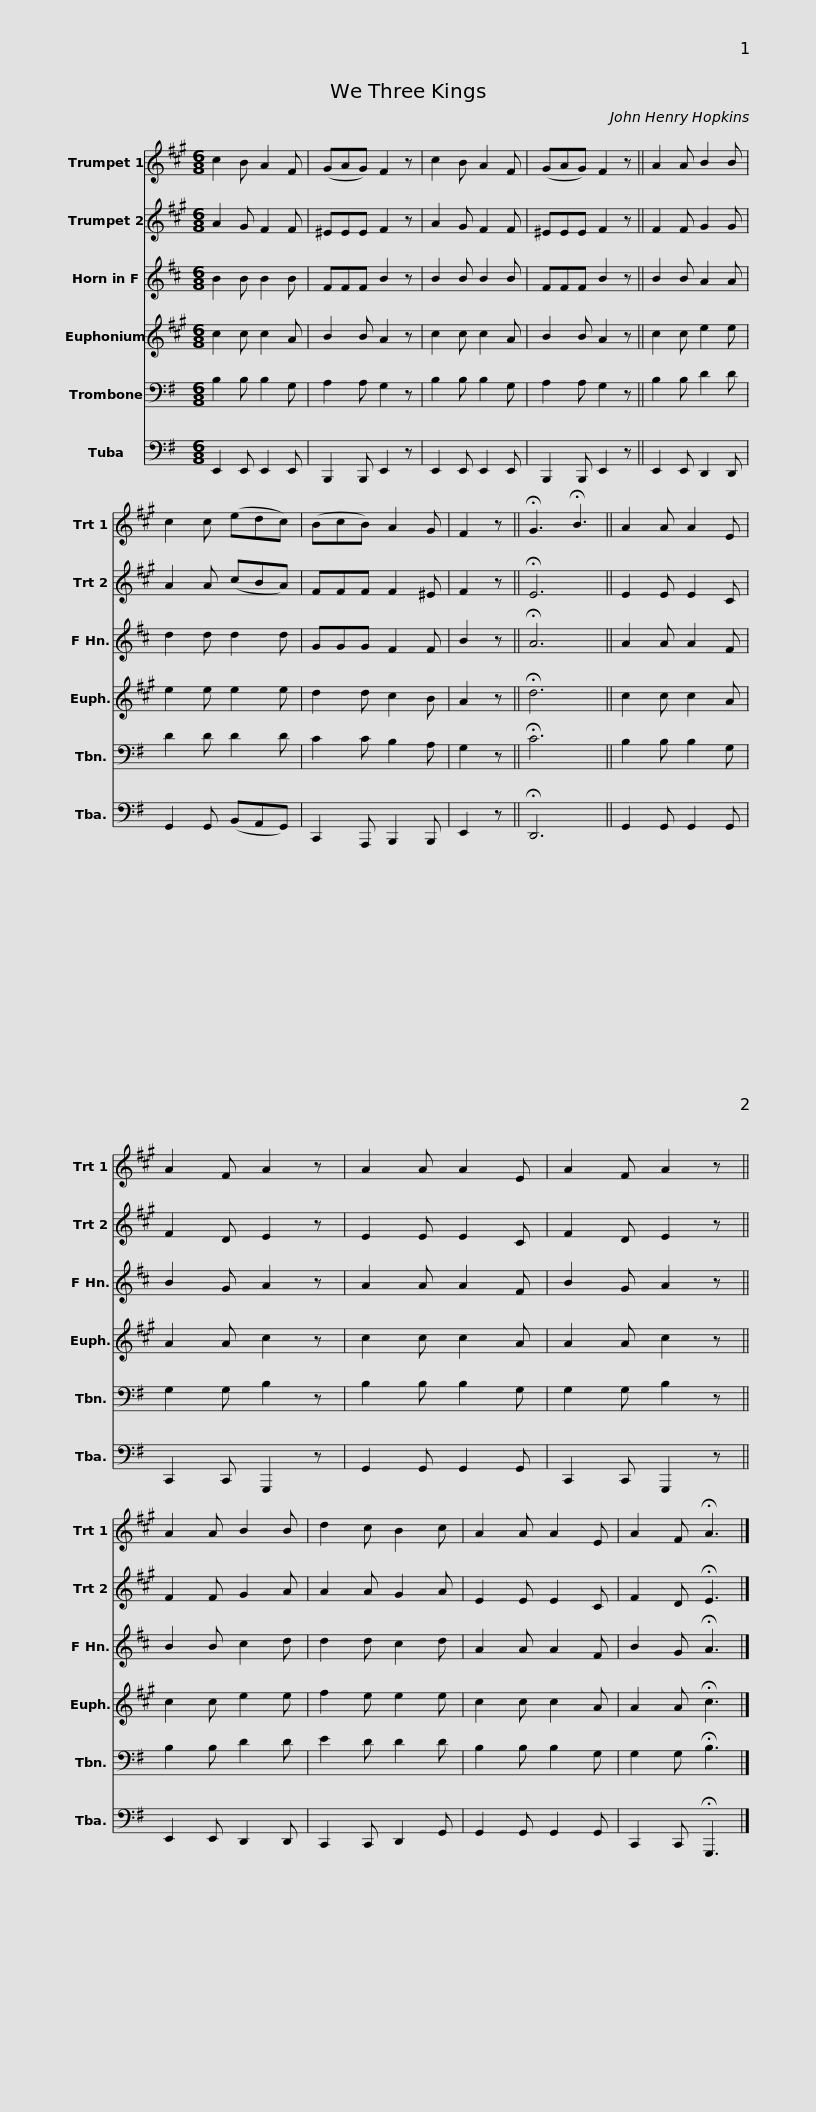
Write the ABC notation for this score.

X:1
%%score 1 2 3 4 5 6
L:1/8
M:6/8
I:linebreak $
K:G
V:1 treble transpose=-2
V:2 treble transpose=-2
V:3 treble transpose=-7
V:4 treble transpose=-14
V:5 bass
V:6 bass
V:1
[K:A] c2 B A2 F | (GAG) F2 z | c2 B A2 F | (GAG) F2 z ||$ A2 A B2 B | %5
 c2 c (edc) | (BcB) A2 G | F2 z || !fermata!G3 !fermata!B3 ||$ A2 A A2 E | %10
 A2 F A2 z | A2 A A2 E | A2 F A2 z ||$ A2 A B2 B | d2 c B2 c | %15
 A2 A A2 E | A2 F !fermata!A3 |] %17
V:2
[K:A] A2 G F2 F | ^EEE F2 z | A2 G F2 F | ^EEE F2 z ||$ F2 F G2 G | %5
 A2 A (cBA) | FFF F2 ^E | F2 z || !fermata!E6 ||$ E2 E E2 C | %10
 F2 D E2 z | E2 E E2 C | F2 D E2 z ||$ F2 F G2 A | A2 A G2 A | %15
 E2 E E2 C | F2 D !fermata!E3 |] %17
V:3
[K:D] B2 B B2 B | FFF B2 z | B2 B B2 B | FFF B2 z ||$ B2 B A2 A | %5
 d2 d d2 d | GGG F2 F | B2 z || !fermata!A6 ||$ A2 A A2 F | %10
 B2 G A2 z | A2 A A2 F | B2 G A2 z ||$ B2 B c2 d | d2 d c2 d | %15
 A2 A A2 F | B2 G !fermata!A3 |] %17
V:4
[K:A] c2 c c2 A | B2 B A2 z | c2 c c2 A | B2 B A2 z ||$ c2 c e2 e | %5
 e2 e e2 e | d2 d c2 B | A2 z || !fermata!d6 ||$ c2 c c2 A | %10
 A2 A c2 z | c2 c c2 A | A2 A c2 z ||$ c2 c e2 e | f2 e e2 e | %15
 c2 c c2 A | A2 A !fermata!c3 |] %17
V:5
 B,2 B, B,2 G, | A,2 A, G,2 z | B,2 B, B,2 G, | A,2 A, G,2 z ||$ B,2 B, D2 D | %5
 D2 D D2 D | C2 C B,2 A, | G,2 z || !fermata!C6 ||$ B,2 B, B,2 G, | %10
 G,2 G, B,2 z | B,2 B, B,2 G, | G,2 G, B,2 z ||$ B,2 B, D2 D | E2 D D2 D | %15
 B,2 B, B,2 G, | G,2 G, !fermata!B,3 |] %17
V:6
 E,,2 E,, E,,2 E,, | B,,,2 B,,, E,,2 z | E,,2 E,, E,,2 E,, | B,,,2 B,,, E,,2 z ||$ E,,2 E,, D,,2 D,, | %5
 G,,2 G,, (B,,A,,G,,) | C,,2 A,,, B,,,2 B,,, | E,,2 z || !fermata!D,,6 ||$ G,,2 G,, G,,2 G,, | %10
 C,,2 C,, G,,,2 z | G,,2 G,, G,,2 G,, | C,,2 C,, G,,,2 z ||$ E,,2 E,, D,,2 D,, | C,,2 C,, D,,2 G,, | %15
 G,,2 G,, G,,2 G,, | C,,2 C,, !fermata!G,,,3 |] %17
